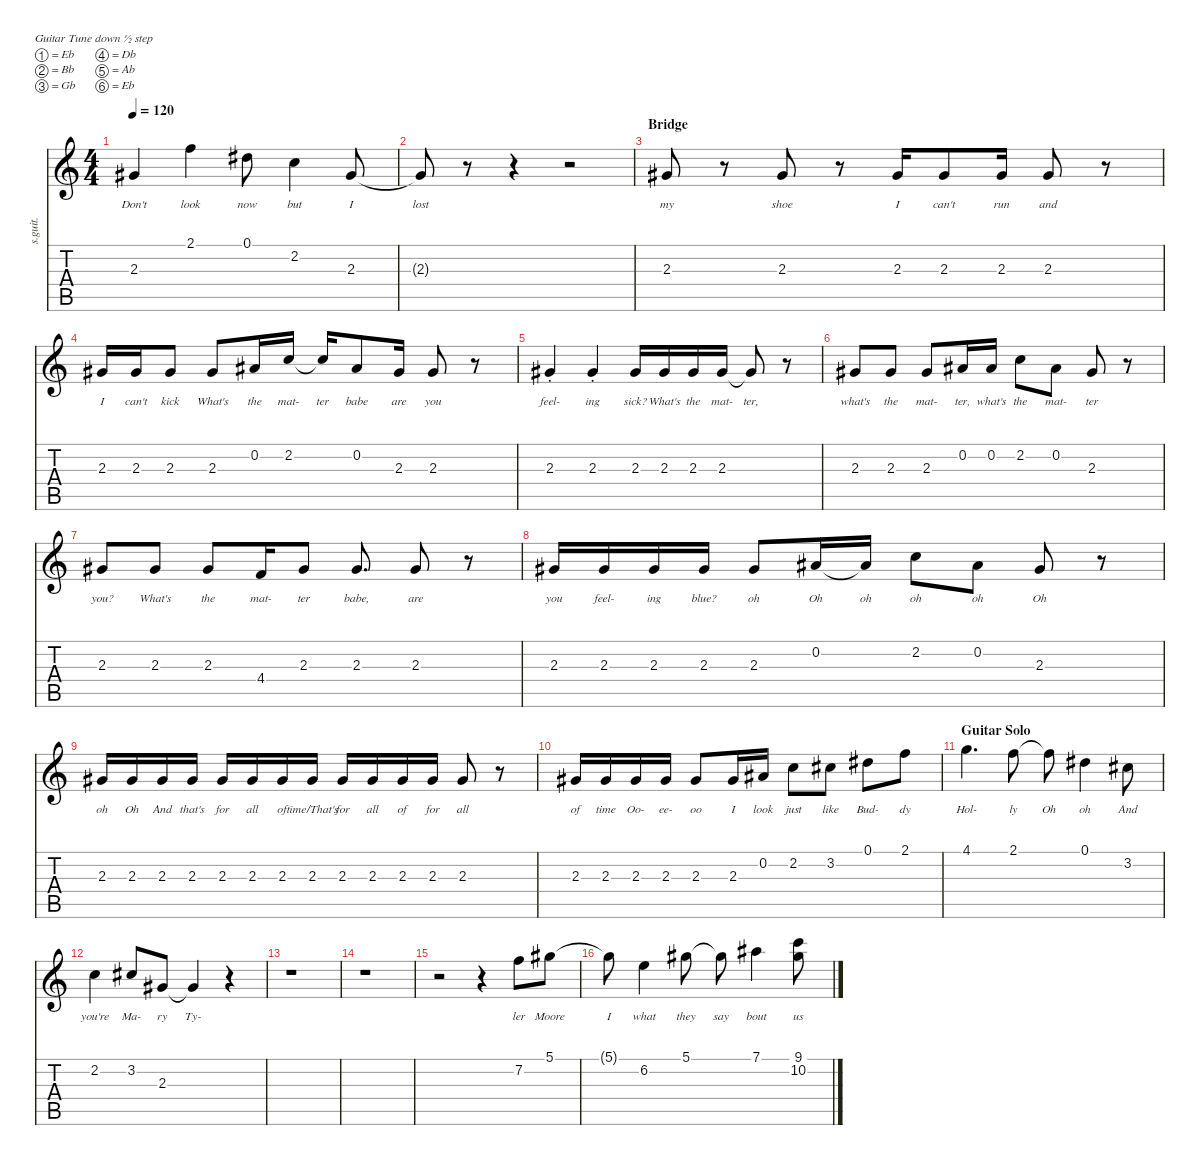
\defaultSystemsLayout 4
\hideDynamics
\bracketExtendMode nobrackets
\track ("Rivers Cuomo - Lead Vocals" "s.guit.") {instrument clarinet}
\staff {score tabs}
\tuning (Eb4 Bb3 Gb3 Db3 Ab2 Eb2)
\displaytranspose 12
\ts (4 4)
\tempo 120
\clef g2
\ks c
2.3{acc #}.4{lyrics (0 "Don't") lyrics (1 "") lyrics (2 "") lyrics (3 "") lyrics (4 "") dy f} 2.1.4{lyrics (0 "look") lyrics (1 "") lyrics (2 "") lyrics (3 "") lyrics (4 "")} 0.1{acc #}.8{lyrics (0 "now") lyrics (1 "") lyrics (2 "") lyrics (3 "") lyrics (4 "")} 2.2.4{lyrics (0 "but") lyrics (1 "") lyrics (2 "") lyrics (3 "") lyrics (4 "")} 2.3{acc #}.8{lyrics (0 "I") lyrics (1 "") lyrics (2 "") lyrics (3 "") lyrics (4 "")} |
2.3{t acc #}.8{lyrics (0 "lost") lyrics (1 "") lyrics (2 "") lyrics (3 "") lyrics (4 "")} r.8 r.4 r.2 |
\section ("" "Bridge")
2.3{acc #}.8{lyrics (0 "my") lyrics (1 "") lyrics (2 "") lyrics (3 "") lyrics (4 "")} r.8 2.3{acc #}.8{lyrics (0 "shoe") lyrics (1 "") lyrics (2 "") lyrics (3 "") lyrics (4 "")} r.8 2.3{acc #}.16{lyrics (0 "I") lyrics (1 "") lyrics (2 "") lyrics (3 "") lyrics (4 "")} 2.3{acc #}.8{lyrics (0 "can't") lyrics (1 "") lyrics (2 "") lyrics (3 "") lyrics (4 "")} 2.3{acc #}.16{lyrics (0 "run") lyrics (1 "") lyrics (2 "") lyrics (3 "") lyrics (4 "")} 2.3{acc #}.8{lyrics (0 "and") lyrics (1 "") lyrics (2 "") lyrics (3 "") lyrics (4 "")} r.8 |
2.3{acc #}.16{lyrics (0 "I") lyrics (1 "") lyrics (2 "") lyrics (3 "") lyrics (4 "")} 2.3{acc #}.16{lyrics (0 "can't") lyrics (1 "") lyrics (2 "") lyrics (3 "") lyrics (4 "")} 2.3{acc #}.8{lyrics (0 "kick") lyrics (1 "") lyrics (2 "") lyrics (3 "") lyrics (4 "")} 2.3{acc #}.8{lyrics (0 "What's") lyrics (1 "") lyrics (2 "") lyrics (3 "") lyrics (4 "")} 0.2{acc #}.16{lyrics (0 "the") lyrics (1 "") lyrics (2 "") lyrics (3 "") lyrics (4 "")} 2.2.16{lyrics (0 "mat-") lyrics (1 "") lyrics (2 "") lyrics (3 "") lyrics (4 "")} 2.2{t}.16{lyrics (0 "ter") lyrics (1 "") lyrics (2 "") lyrics (3 "") lyrics (4 "")} 0.2{acc #}.8{lyrics (0 "babe") lyrics (1 "") lyrics (2 "") lyrics (3 "") lyrics (4 "")} 2.3{acc #}.16{lyrics (0 "are") lyrics (1 "") lyrics (2 "") lyrics (3 "") lyrics (4 "")} 2.3{acc #}.8{lyrics (0 "you") lyrics (1 "") lyrics (2 "") lyrics (3 "") lyrics (4 "")} r.8 |
2.3{st acc #}.4{lyrics (0 "feel-") lyrics (1 "") lyrics (2 "") lyrics (3 "") lyrics (4 "")} 2.3{st acc #}.4{lyrics (0 "ing") lyrics (1 "") lyrics (2 "") lyrics (3 "") lyrics (4 "")} 2.3{acc #}.16{lyrics (0 "sick?") lyrics (1 "") lyrics (2 "") lyrics (3 "") lyrics (4 "")} 2.3{acc #}.16{lyrics (0 "What's") lyrics (1 "") lyrics (2 "") lyrics (3 "") lyrics (4 "")} 2.3{acc #}.16{lyrics (0 "the") lyrics (1 "") lyrics (2 "") lyrics (3 "") lyrics (4 "")} 2.3{acc #}.16{lyrics (0 "mat-") lyrics (1 "") lyrics (2 "") lyrics (3 "") lyrics (4 "")} 2.3{t acc #}.8{lyrics (0 "ter,") lyrics (1 "") lyrics (2 "") lyrics (3 "") lyrics (4 "")} r.8 |
2.3{acc #}.8{lyrics (0 "what's") lyrics (1 "") lyrics (2 "") lyrics (3 "") lyrics (4 "")} 2.3{acc #}.8{lyrics (0 "the") lyrics (1 "") lyrics (2 "") lyrics (3 "") lyrics (4 "")} 2.3{acc #}.8{lyrics (0 "mat-") lyrics (1 "") lyrics (2 "") lyrics (3 "") lyrics (4 "")} 0.2{acc #}.16{lyrics (0 "ter,") lyrics (1 "") lyrics (2 "") lyrics (3 "") lyrics (4 "")} 0.2{acc #}.16{lyrics (0 "what's") lyrics (1 "") lyrics (2 "") lyrics (3 "") lyrics (4 "")} 2.2.8{lyrics (0 "the") lyrics (1 "") lyrics (2 "") lyrics (3 "") lyrics (4 "")} 0.2{acc #}.8{lyrics (0 "mat-") lyrics (1 "") lyrics (2 "") lyrics (3 "") lyrics (4 "")} 2.3{acc #}.8{lyrics (0 "ter") lyrics (1 "") lyrics (2 "") lyrics (3 "") lyrics (4 "")} r.8 |
2.3{acc #}.8{lyrics (0 "you?") lyrics (1 "") lyrics (2 "") lyrics (3 "") lyrics (4 "")} 2.3{acc #}.8{lyrics (0 "What's") lyrics (1 "") lyrics (2 "") lyrics (3 "") lyrics (4 "")} 2.3{acc #}.8{lyrics (0 "the") lyrics (1 "") lyrics (2 "") lyrics (3 "") lyrics (4 "")} 4.4.16{lyrics (0 "mat-") lyrics (1 "") lyrics (2 "") lyrics (3 "") lyrics (4 "")} 2.3{acc #}.8{lyrics (0 "ter") lyrics (1 "") lyrics (2 "") lyrics (3 "") lyrics (4 "")} 2.3{acc #}.8{d lyrics (0 "babe,") lyrics (1 "") lyrics (2 "") lyrics (3 "") lyrics (4 "")} 2.3{acc #}.8{lyrics (0 "are") lyrics (1 "") lyrics (2 "") lyrics (3 "") lyrics (4 "")} r.8 |
2.3{acc #}.16{lyrics (0 "you") lyrics (1 "") lyrics (2 "") lyrics (3 "") lyrics (4 "")} 2.3{acc #}.16{lyrics (0 "feel-") lyrics (1 "") lyrics (2 "") lyrics (3 "") lyrics (4 "")} 2.3{acc #}.16{lyrics (0 "ing") lyrics (1 "") lyrics (2 "") lyrics (3 "") lyrics (4 "")} 2.3{acc #}.16{lyrics (0 "blue?") lyrics (1 "") lyrics (2 "") lyrics (3 "") lyrics (4 "")} 2.3{acc #}.8{lyrics (0 "oh") lyrics (1 "") lyrics (2 "") lyrics (3 "") lyrics (4 "")} 0.2{acc #}.16{lyrics (0 "Oh") lyrics (1 "") lyrics (2 "") lyrics (3 "") lyrics (4 "")} 0.2{t acc #}.16{lyrics (0 "oh") lyrics (1 "") lyrics (2 "") lyrics (3 "") lyrics (4 "")} 2.2.8{lyrics (0 "oh") lyrics (1 "") lyrics (2 "") lyrics (3 "") lyrics (4 "")} 0.2{acc #}.8{lyrics (0 "oh") lyrics (1 "") lyrics (2 "") lyrics (3 "") lyrics (4 "")} 2.3{acc #}.8{lyrics (0 "Oh") lyrics (1 "") lyrics (2 "") lyrics (3 "") lyrics (4 "")} r.8 |
2.3{acc #}.16{lyrics (0 "oh") lyrics (1 "") lyrics (2 "") lyrics (3 "") lyrics (4 "")} 2.3{acc #}.16{lyrics (0 "Oh") lyrics (1 "") lyrics (2 "") lyrics (3 "") lyrics (4 "")} 2.3{acc #}.16{lyrics (0 "And") lyrics (1 "") lyrics (2 "") lyrics (3 "") lyrics (4 "")} 2.3{acc #}.16{lyrics (0 "that's") lyrics (1 "") lyrics (2 "") lyrics (3 "") lyrics (4 "")} 2.3{acc #}.16{lyrics (0 "for") lyrics (1 "") lyrics (2 "") lyrics (3 "") lyrics (4 "")} 2.3{acc #}.16{lyrics (0 "all") lyrics (1 "") lyrics (2 "") lyrics (3 "") lyrics (4 "")} 2.3{acc #}.16{lyrics (0 "of") lyrics (1 "") lyrics (2 "") lyrics (3 "") lyrics (4 "")} 2.3{acc #}.16{lyrics (0 "time/That's") lyrics (1 "") lyrics (2 "") lyrics (3 "") lyrics (4 "")} 2.3{acc #}.16{lyrics (0 "for") lyrics (1 "") lyrics (2 "") lyrics (3 "") lyrics (4 "")} 2.3{acc #}.16{lyrics (0 "all") lyrics (1 "") lyrics (2 "") lyrics (3 "") lyrics (4 "")} 2.3{acc #}.16{lyrics (0 "of") lyrics (1 "") lyrics (2 "") lyrics (3 "") lyrics (4 "")} 2.3{acc #}.16{lyrics (0 "for") lyrics (1 "") lyrics (2 "") lyrics (3 "") lyrics (4 "")} 2.3{acc #}.8{lyrics (0 "all") lyrics (1 "") lyrics (2 "") lyrics (3 "") lyrics (4 "")} r.8 |
2.3{acc #}.16{lyrics (0 "of") lyrics (1 "") lyrics (2 "") lyrics (3 "") lyrics (4 "")} 2.3{acc #}.16{lyrics (0 "time") lyrics (1 "") lyrics (2 "") lyrics (3 "") lyrics (4 "")} 2.3{acc #}.16{lyrics (0 "Oo-") lyrics (1 "") lyrics (2 "") lyrics (3 "") lyrics (4 "")} 2.3{acc #}.16{lyrics (0 "ee-") lyrics (1 "") lyrics (2 "") lyrics (3 "") lyrics (4 "")} 2.3{acc #}.8{lyrics (0 "oo") lyrics (1 "") lyrics (2 "") lyrics (3 "") lyrics (4 "")} 2.3{acc #}.16{lyrics (0 "I") lyrics (1 "") lyrics (2 "") lyrics (3 "") lyrics (4 "")} 0.2{acc #}.16{lyrics (0 "look") lyrics (1 "") lyrics (2 "") lyrics (3 "") lyrics (4 "")} 2.2.8{lyrics (0 "just") lyrics (1 "") lyrics (2 "") lyrics (3 "") lyrics (4 "")} 3.2{acc #}.8{lyrics (0 "like") lyrics (1 "") lyrics (2 "") lyrics (3 "") lyrics (4 "")} 0.1{acc #}.8{lyrics (0 "Bud-") lyrics (1 "") lyrics (2 "") lyrics (3 "") lyrics (4 "")} 2.1.8{lyrics (0 "dy") lyrics (1 "") lyrics (2 "") lyrics (3 "") lyrics (4 "")} |
\section ("" "Guitar Solo")
4.1.4{d lyrics (0 "Hol-") lyrics (1 "") lyrics (2 "") lyrics (3 "") lyrics (4 "")} 2.1.8{lyrics (0 "ly") lyrics (1 "") lyrics (2 "") lyrics (3 "") lyrics (4 "")} 2.1{t}.8{lyrics (0 "Oh") lyrics (1 "") lyrics (2 "") lyrics (3 "") lyrics (4 "")} 0.1{acc #}.4{lyrics (0 "oh") lyrics (1 "") lyrics (2 "") lyrics (3 "") lyrics (4 "")} 3.2{acc #}.8{lyrics (0 "And") lyrics (1 "") lyrics (2 "") lyrics (3 "") lyrics (4 "")} |
2.2.4{lyrics (0 "you're") lyrics (1 "") lyrics (2 "") lyrics (3 "") lyrics (4 "")} 3.2{acc #}.8{lyrics (0 "Ma-") lyrics (1 "") lyrics (2 "") lyrics (3 "") lyrics (4 "")} 2.3{acc #}.8{lyrics (0 "ry") lyrics (1 "") lyrics (2 "") lyrics (3 "") lyrics (4 "")} 2.3{t acc #}.4{lyrics (0 "Ty-") lyrics (1 "") lyrics (2 "") lyrics (3 "") lyrics (4 "")} r.4 |
r.1 |
r.1 |
r.2 r.4 7.2.8{lyrics (0 "ler") lyrics (1 "") lyrics (2 "") lyrics (3 "") lyrics (4 "")} 5.1{acc #}.8{lyrics (0 "Moore") lyrics (1 "") lyrics (2 "") lyrics (3 "") lyrics (4 "")} |
5.1{t acc #}.8{lyrics (0 "I") lyrics (1 "") lyrics (2 "") lyrics (3 "") lyrics (4 "")} 6.2.4{lyrics (0 "what") lyrics (1 "") lyrics (2 "") lyrics (3 "") lyrics (4 "")} 5.1{acc #}.8{lyrics (0 "they") lyrics (1 "") lyrics (2 "") lyrics (3 "") lyrics (4 "")} 5.1{t acc #}.8{lyrics (0 "say") lyrics (1 "") lyrics (2 "") lyrics (3 "") lyrics (4 "")} 7.1{acc #}.4{lyrics (0 "bout") lyrics (1 "") lyrics (2 "") lyrics (3 "") lyrics (4 "")} (9.1 10.2{acc #}).8{lyrics (0 "us") lyrics (1 "") lyrics (2 "") lyrics (3 "") lyrics (4 "")}
